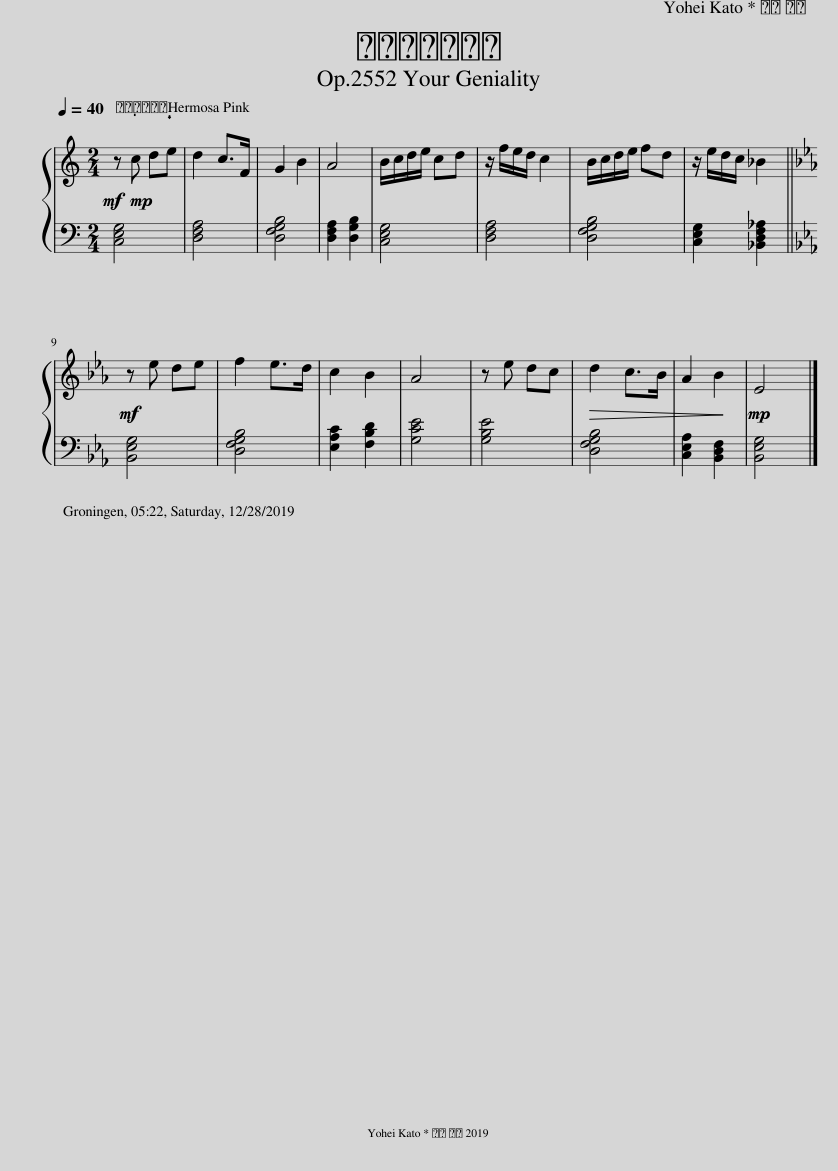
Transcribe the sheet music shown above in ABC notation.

X:1
%%score { 1 | 2 }
L:1/8
Q:1/4=40
M:2/4
I:linebreak $
K:C
V:1 treble
V:2 bass
V:1
!mf! z!mp! c de | d2 c>F | G2 B2 | A4 | B/c/d/e/ cd | %5
 z/ f/e/d/ c2 | B/c/d/e/ fd | z/ e/d/c/ _B2 ||$[K:Eb]!mf! z e de | f2 e>d | %10
 c2 B2 | A4 | z e dc |!>(! d2 c>B!>)! | A2 B2 | %15
!mp! E4 |] %16
V:2
 [C,E,G,]4 | [D,F,A,]4 | [D,F,G,B,]4 | [D,F,A,]2 [D,G,B,]2 | [C,E,G,]4 | %5
 [D,F,A,]4 | [D,F,G,B,]4 | [C,E,G,]2 [_B,,D,F,_A,]2 ||$[K:Eb] [B,,E,G,]4 | [D,F,G,B,]4 | %10
 [E,A,C]2 [F,B,D]2 | [G,CE]4 | [G,B,E]4 | [D,F,G,B,]4 | [C,E,A,]2 [B,,D,F,]2 | %15
 [B,,E,G,]4 |] %16
